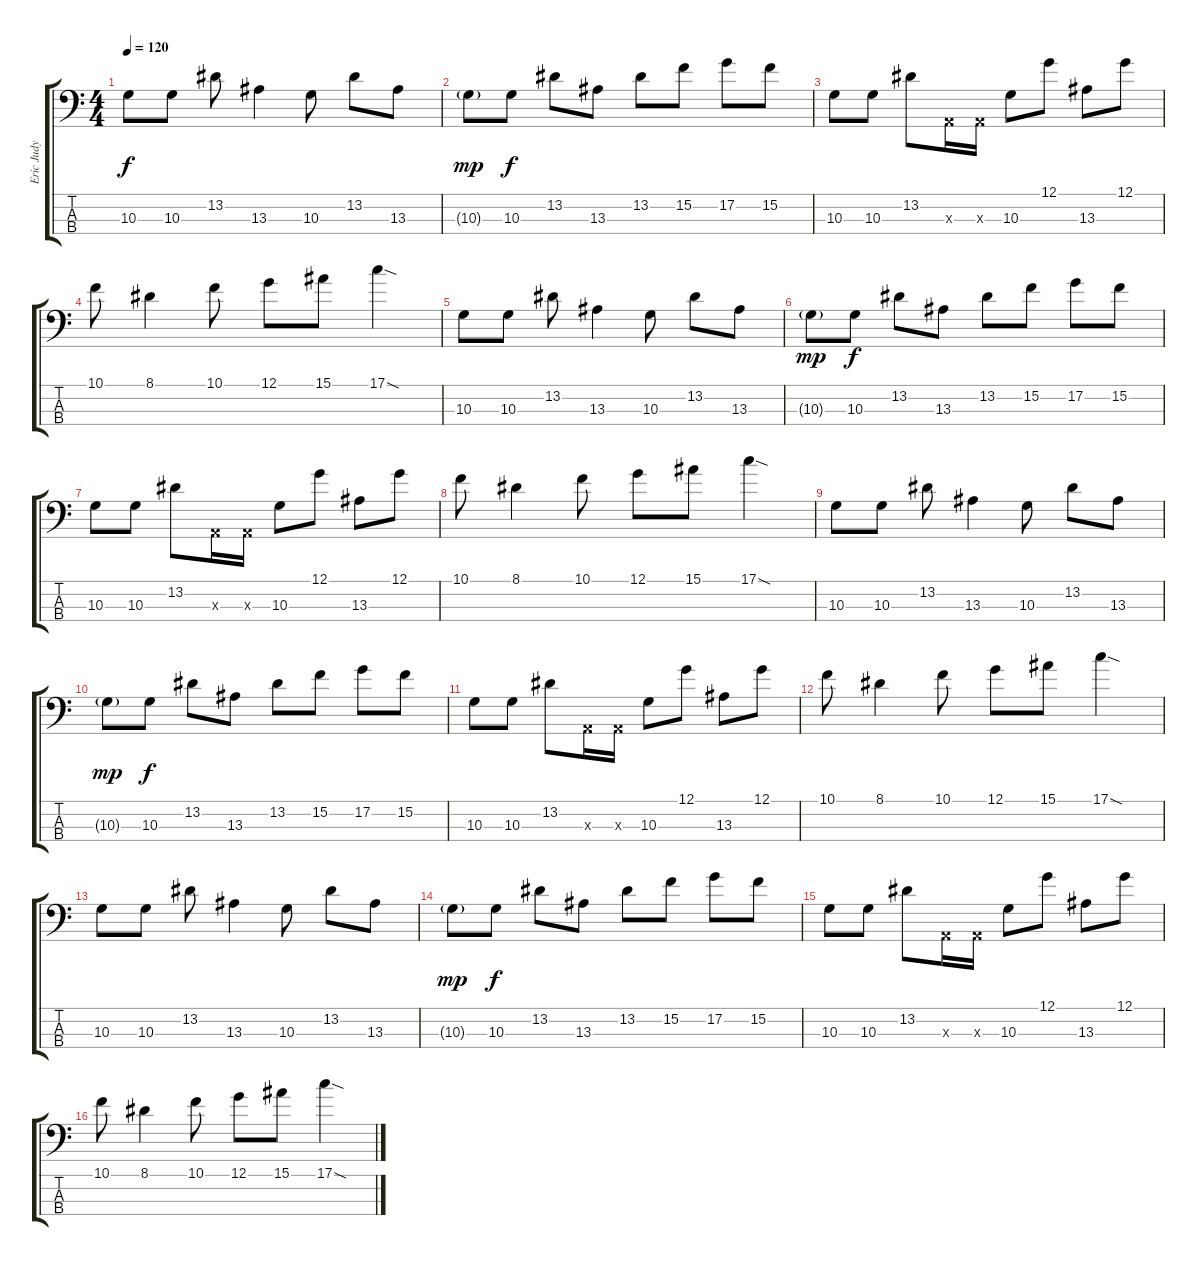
\track ("Eric Judy" "Eric Judy") {instrument electricguitarjazz}
\staff {score tabs}
\tuning (G2 D2 A1 E1) {hide}
\ts (4 4)
\tempo 120
\clef f4
\ks c
10.3.8{dy f} 10.3.8 13.2.8 13.3.4 10.3.8 13.2.8 13.3.8 |
10.3{g}.8{dy mp} 10.3.8{dy f} 13.2.8 13.3.8 13.2.8 15.2.8 17.2.8 15.2.8 |
10.3.8 10.3.8 13.2.8 0.3{x}.16 0.3{x}.16 10.3.8 12.1.8 13.3.8 12.1.8 |
10.1.8 8.1.4 10.1.8 12.1.8 15.1.8 17.1{sod}.4 |
10.3.8 10.3.8 13.2.8 13.3.4 10.3.8 13.2.8 13.3.8 |
10.3{g}.8{dy mp} 10.3.8{dy f} 13.2.8 13.3.8 13.2.8 15.2.8 17.2.8 15.2.8 |
10.3.8 10.3.8 13.2.8 0.3{x}.16 0.3{x}.16 10.3.8 12.1.8 13.3.8 12.1.8 |
10.1.8 8.1.4 10.1.8 12.1.8 15.1.8 17.1{sod}.4 |
10.3.8 10.3.8 13.2.8 13.3.4 10.3.8 13.2.8 13.3.8 |
10.3{g}.8{dy mp} 10.3.8{dy f} 13.2.8 13.3.8 13.2.8 15.2.8 17.2.8 15.2.8 |
10.3.8 10.3.8 13.2.8 0.3{x}.16 0.3{x}.16 10.3.8 12.1.8 13.3.8 12.1.8 |
10.1.8 8.1.4 10.1.8 12.1.8 15.1.8 17.1{sod}.4 |
10.3.8 10.3.8 13.2.8 13.3.4 10.3.8 13.2.8 13.3.8 |
10.3{g}.8{dy mp} 10.3.8{dy f} 13.2.8 13.3.8 13.2.8 15.2.8 17.2.8 15.2.8 |
10.3.8 10.3.8 13.2.8 0.3{x}.16 0.3{x}.16 10.3.8 12.1.8 13.3.8 12.1.8 |
10.1.8 8.1.4 10.1.8 12.1.8 15.1.8 17.1{sod}.4
